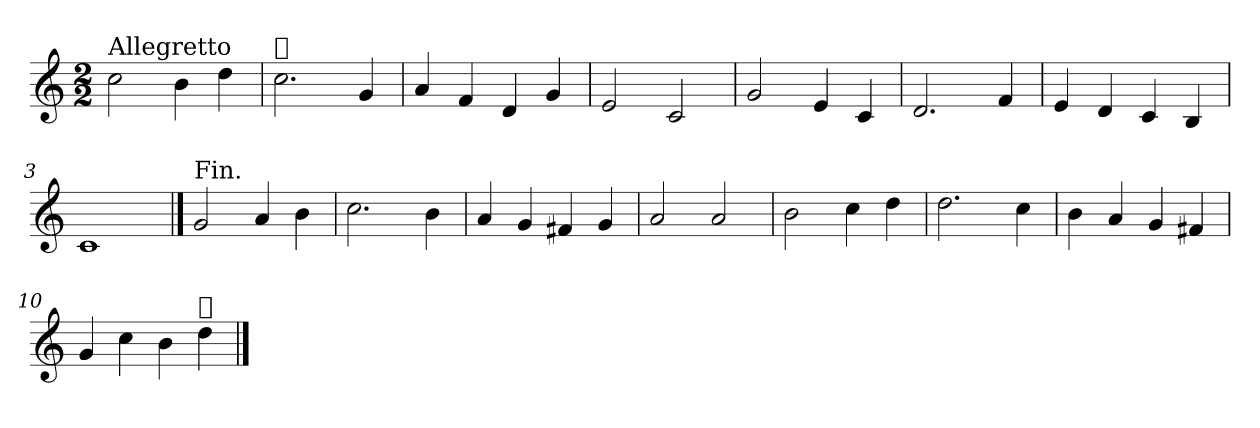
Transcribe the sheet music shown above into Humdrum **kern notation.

**kern
*part1
*staff1
*clefG2
*k[]
*a:
*M2/2
=1
!LO:TX:a:t=Allegretto
2cc\
4b\
4dd\
=2
!LO:TX:a:t=𝄋
2.cc\
4g/
=3
4a/
4f/
4d/
4g/
=4
2e/
2c/
=5
2g/
4e/
4c/
=1X
2.d/
4f/
!!LO:LB:g=z
=2X
4e/
4d/
4c/
4B/
=3X
1c
==4X
!LO:TX:a:t=Fin.
2g/
4a/
4b\
=5X
2.cc\
4b\
=6X
4a/
4g/
4f#X/
4g/
=6
2a/
2a/
!!LO:LB:g=z
=7
2b\
4cc\
4dd\
=8
2.dd\
4cc\
=9
4b\
4a/
4g/
4f#X/
=10
4g/
4cc\
4b\
!LO:TX:a:t=𝄋
4dd\
==
*-
